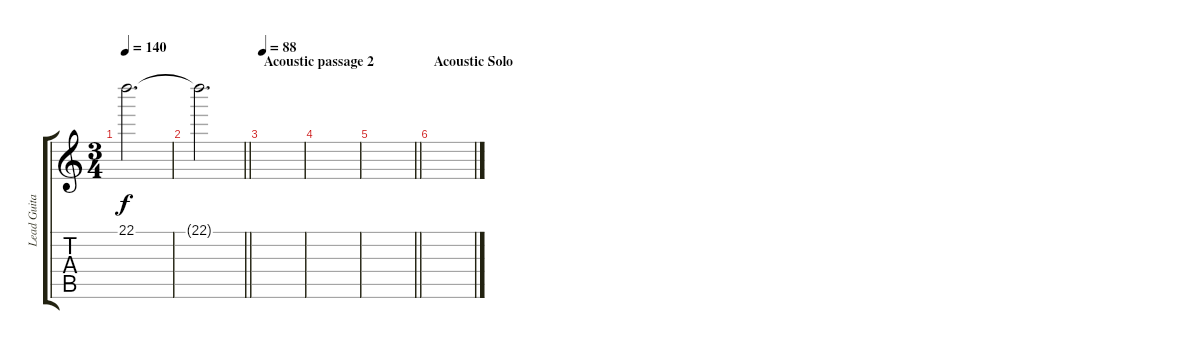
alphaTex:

\track ("Lead Guitar 2" "Lead Guita") {instrument overdrivenguitar}
\staff {score tabs}
\tuning (E4 B3 G3 D3 A2 E2) {hide}
\ts (3 4)
\tempo 140
\clef g2
\ks c
22.1{t}.2{d dy f} |
\barLineRight lightlight
22.1{t}.2{d} |
\section ("" "Acoustic passage 2")
\tempo 88
|
|
\barLineRight lightlight
|
\section ("" "Acoustic Solo")
